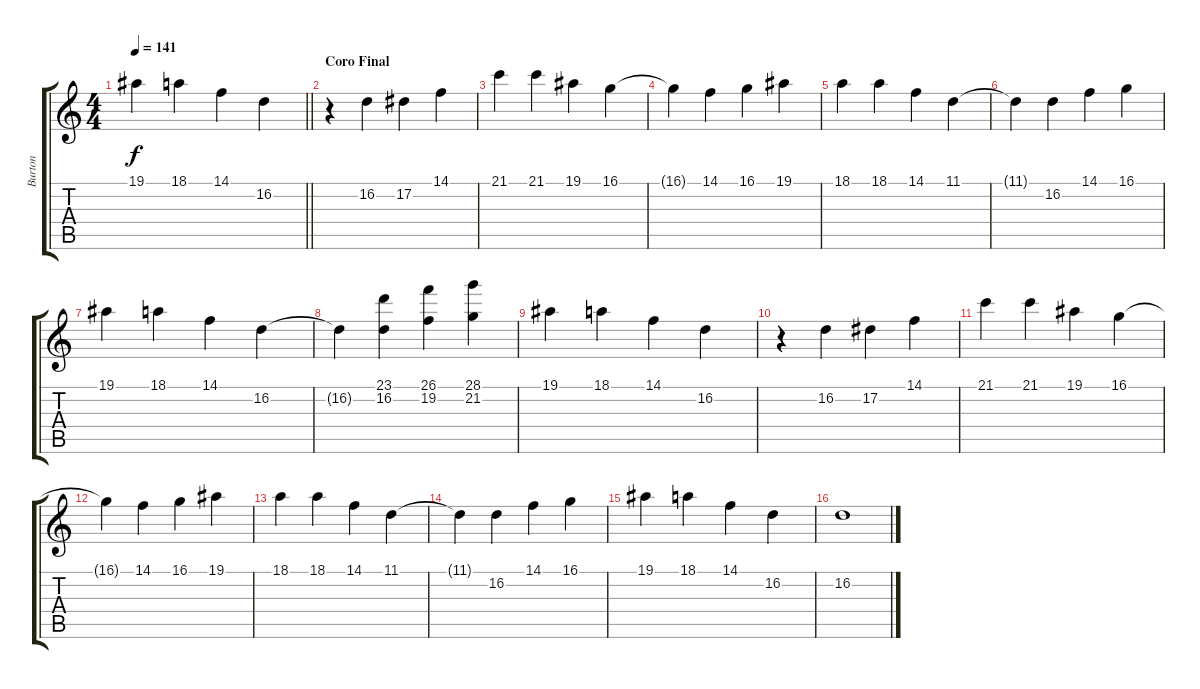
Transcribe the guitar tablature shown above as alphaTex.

\track ("Burton" "Burton") {instrument pad1newage}
\staff {score tabs}
\tuning (Eb4 Bb3 Gb3 Db3 Ab2 Eb2) {hide}
\ts (4 4)
\tempo 141
\clef g2
\barLineRight lightlight
\ks c
19.1.4{dy f} 18.1.4 14.1.4 16.2.4 |
\section ("" "Coro Final")
r.4 16.2.4 17.2.4 14.1.4 |
21.1.4 21.1.4 19.1.4 16.1.4 |
16.1{t}.4 14.1.4 16.1.4 19.1.4 |
18.1.4 18.1.4 14.1.4 11.1.4 |
11.1{t}.4 16.2.4 14.1.4 16.1.4 |
19.1.4 18.1.4 14.1.4 16.2.4 |
16.2{t}.4 (23.1 16.2).4 (26.1 19.2).4 (28.1 21.2).4 |
19.1.4 18.1.4 14.1.4 16.2.4 |
r.4 16.2.4 17.2.4 14.1.4 |
21.1.4 21.1.4 19.1.4 16.1.4 |
16.1{t}.4 14.1.4 16.1.4 19.1.4 |
18.1.4 18.1.4 14.1.4 11.1.4 |
11.1{t}.4 16.2.4 14.1.4 16.1.4 |
19.1.4 18.1.4 14.1.4 16.2.4 |
16.2.1
